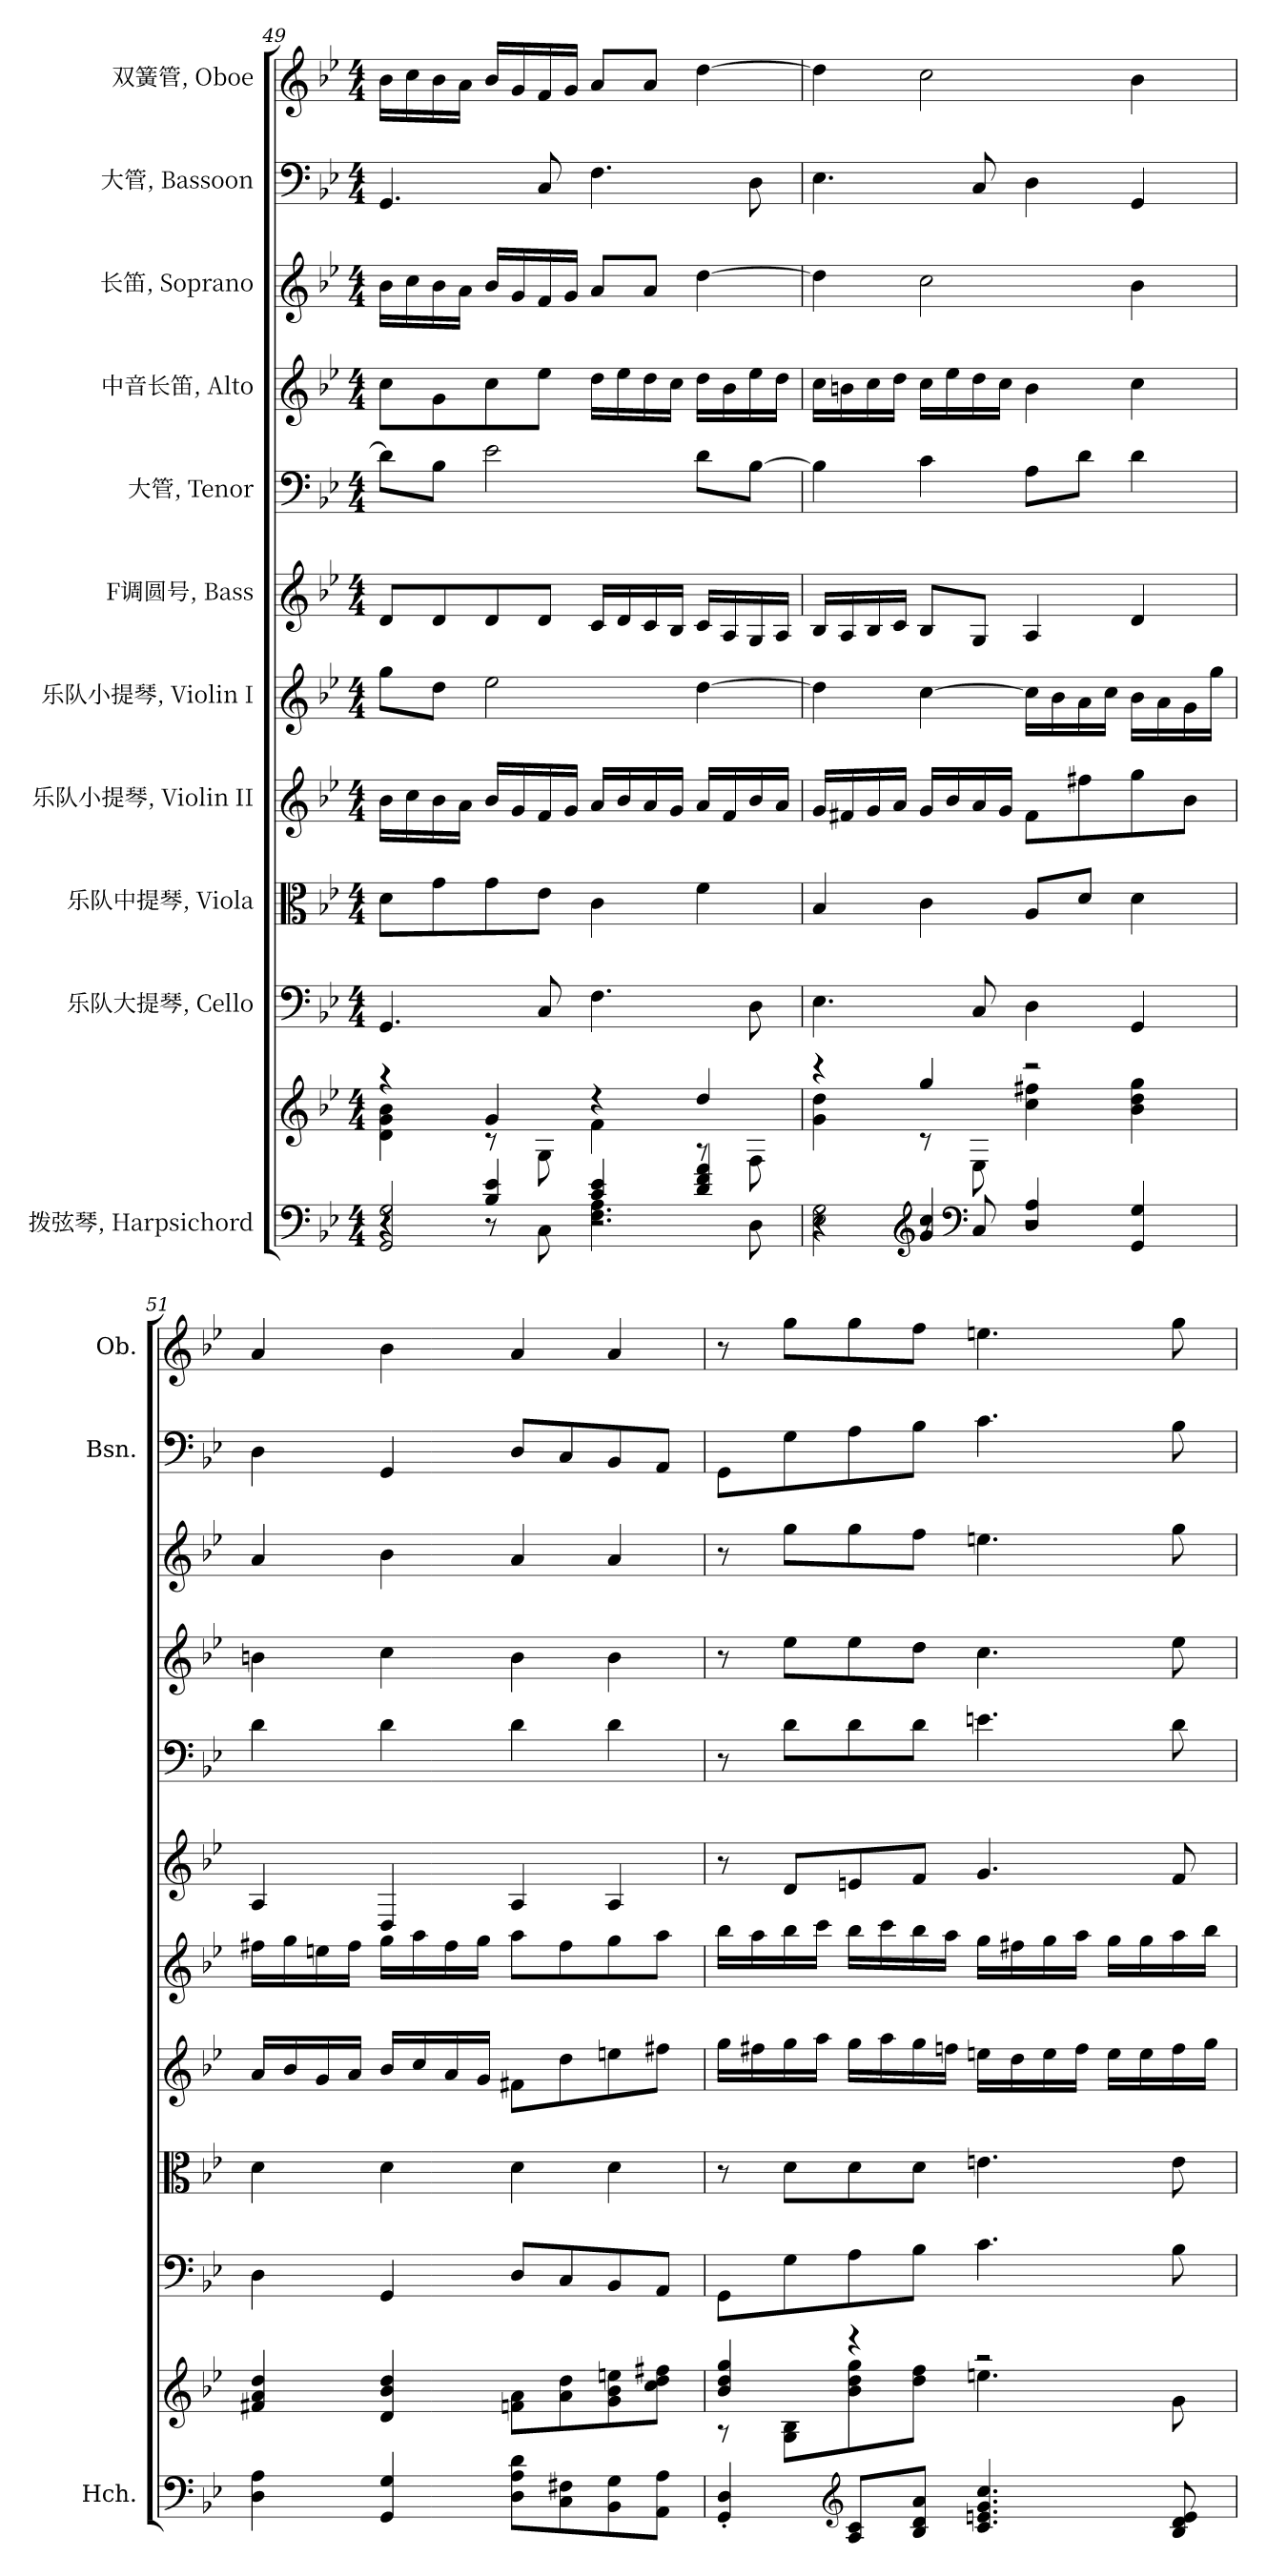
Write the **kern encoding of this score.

**kern	**kern	**kern	**kern	**kern	**kern	**kern	**kern	**kern	**kern	**kern	**kern
*part11	*part11	*part10	*part9	*part8	*part7	*part6	*part5	*part4	*part3	*part2	*part1
*staff12	*staff11	*staff10	*staff9	*staff8	*staff7	*staff6	*staff5	*staff4	*staff3	*staff2	*staff1
*I"拨弦琴, Harpsichord	*	*I"乐队大提琴, Cello	*I"乐队中提琴, Viola	*I"乐队小提琴, Violin II	*I"乐队小提琴, Violin I	*I"F调圆号, Bass	*I"大管, Tenor	*I"中音长笛, Alto	*I"长笛, Soprano	*I"大管, Bassoon	*I"双簧管, Oboe
*I'Hch.	*	*	*	*	*	*	*	*	*	*I'Bsn.	*I'Ob.
*clefF4	*clefG2	*clefF4	*clefC3	*clefG2	*clefG2	*clefG2	*clefF4	*clefG2	*clefG2	*clefF4	*clefG2
*	*	*	*	*	*	*ITrd4c7	*	*ITrd3c5	*	*	*
*k[b-e-]	*k[b-e-]	*k[b-e-]	*k[b-e-]	*k[b-e-]	*k[b-e-]	*k[b-e-a-]	*k[b-e-]	*k[b-]	*k[b-e-]	*k[b-e-]	*k[b-e-]
*M4/4	*M4/4	*M4/4	*M4/4	*M4/4	*M4/4	*M4/4	*M4/4	*M4/4	*M4/4	*M4/4	*M4/4
=49	=49	=49	=49	=49	=49	=49	=49	=49	=49	=49	=49
*^	*^	*	*	*	*	*	*	*	*	*	*
*	*^	*	*	*	*	*	*	*	*	*	*	*	*
4r	4r	2GG/ 2G/	4r	4d\ 4g\ 4b-\	4.GG/	8d\L	16b-\LL	8gg\L	8G/L	8d\L]	8g\L	16b-\LL	4.GG/	16b-\LL
.	.	.	.	.	.	.	16cc\	.	.	.	.	16cc\	.	16cc\
.	.	.	.	.	.	8g\	16b-\	8dd\J	8G/	8B-\J	8d\	16b-\	.	16b-\
.	.	.	.	.	.	.	16a\JJ	.	.	.	.	16a\JJ	.	16a\JJ
4B-/ 4e-/	8r	.	4g/	8r	.	8g\	16b-/LL	2ee-\	8G/	2e-\	8g\	16b-/LL	.	16b-/LL
.	.	.	.	.	.	.	16g/	.	.	.	.	16g/	.	16g/
.	8C\	.	.	8G\	8C/	8e-\J	16f/	.	8G/J	.	8b-\J	16f/	8C/	16f/
.	.	.	.	.	.	.	16g/JJ	.	.	.	.	16g/JJ	.	16g/JJ
4c/ 4e-/	4.F\ 4.A\	2r	4r	4f\	4.F\	4c\	16a/LL	.	16F/LL	.	16a\LL	8a/L	4.F\	8a/L
.	.	.	.	.	.	.	16b-/	.	16G/	.	16b-\	.	.	.
.	.	.	.	.	.	.	16a/	.	16F/	.	16a\	8a/J	.	8a/J
.	.	.	.	.	.	.	16g/JJ	.	16E-/JJ	.	16g\JJ	.	.	.
4d/ 4f/ 4a/	.	.	4dd/	8r	.	4f\	16a/LL	[4dd\	16F/LL	8d\L	16a\LL	[4dd\	.	[4dd\
.	.	.	.	.	.	.	16f/	.	16D/	.	16f\	.	.	.
.	8D\	.	.	8F\	8D\	.	16b-/	.	16C/	[8B-\J	16b-\	.	8D\	.
.	.	.	.	.	.	.	16a/JJ	.	16D/JJ	.	16a\JJ	.	.	.
!!LO:PB:g=z
=50	=50	=50	=50	=50	=50	=50	=50	=50	=50	=50	=50	=50	=50	=50
4r	2E-\ 2G\	4r	4r	4g\ 4dd\	4.E-\	4B-/	16g/LL	4dd\]	16E-/LL	4B-\]	16g\LL	4dd\]	4.E-\	4dd\]
.	.	.	.	.	.	.	16f#X/	.	16D/	.	16f#X\	.	.	.
.	.	.	.	.	.	.	16g/	.	16E-/	.	16g\	.	.	.
.	.	.	.	.	.	.	16a/JJ	.	16F/JJ	.	16a\JJ	.	.	.
*clefG2	*	*	*	*	*	*	*	*	*	*	*	*	*	*
4g/ 4cc/	.	8r	4gg/	8r	.	4c\	16g/LL	[4cc\	8E-/L	4c\	16g\LL	2cc\	.	2cc\
.	.	.	.	.	.	.	16b-/	.	.	.	16b-\	.	.	.
*clefF4	*	*	*	*	*	*	*	*	*	*	*	*	*	*
.	.	8C/	.	8E-\	8C/	.	16a/	.	8C/J	.	16a\	.	8C/	.
.	.	.	.	.	.	.	16g/JJ	.	.	.	16g\JJ	.	.	.
2r	2r	4D/ 4A/	2r	4cc\ 4ff#X\	4D\	8A/L	8f#\L	16cc\LL]	4D/	8A\L	4f#\	.	4D\	.
.	.	.	.	.	.	.	.	16b-\	.	.	.	.	.	.
.	.	.	.	.	.	8d/J	8ff#X\	16a\	.	8d\J	.	.	.	.
.	.	.	.	.	.	.	.	16cc\JJ	.	.	.	.	.	.
.	.	4GG/ 4G/	.	4b-\ 4dd\ 4gg\	4GG/	4d\	8gg\	16b-\LL	4G/	4d\	4g\	4b-\	4GG/	4b-\
.	.	.	.	.	.	.	.	16a\	.	.	.	.	.	.
.	.	.	.	.	.	.	8b-\J	16g\	.	.	.	.	.	.
.	.	.	.	.	.	.	.	16gg\JJ	.	.	.	.	.	.
*v	*v	*v	*	*	*	*	*	*	*	*	*	*	*	*
*	*v	*v	*	*	*	*	*	*	*	*	*	*
=51	=51	=51	=51	=51	=51	=51	=51	=51	=51	=51	=51
4D\ 4A\	4f#X/ 4a/ 4dd/	4D\	4d\	16a/LL	16ff#X\LL	4D/	4d\	4f#X\	4a/	4D\	4a/
.	.	.	.	16b-/	16gg\	.	.	.	.	.	.
.	.	.	.	16g/	16een\	.	.	.	.	.	.
.	.	.	.	16a/JJ	16ff#\JJ	.	.	.	.	.	.
4GG/ 4G/	4d/ 4b-/ 4dd/	4GG/	4d\	16b-/LL	16gg\LL	4GG/	4d\	4g\	4b-\	4GG/	4b-\
.	.	.	.	16cc/	16aa\	.	.	.	.	.	.
.	.	.	.	16a/	16ff#\	.	.	.	.	.	.
.	.	.	.	16g/JJ	16gg\JJ	.	.	.	.	.	.
8D\ 8A\ 8d\L	8fn\ 8a\L	8D/L	4d\	8f#X\L	8aa\L	4D/	4d\	4f#\	4a/	8D/L	4a/
8C\ 8F#X\	8a\ 8dd\	8C/	.	8dd\	8ff#\	.	.	.	.	8C/	.
8BB-\ 8G\	8g\ 8b-\ 8een\	8BB-/	4d\	8een\	8gg\	4D/	4d\	4f#\	4a/	8BB-/	4a/
8AA\ 8A\J	8cc\ 8dd\ 8ff#X\J	8AA/J	.	8ff#X\J	8aa\J	.	.	.	.	8AA/J	.
!!LO:PB:g=z
=52	=52	=52	=52	=52	=52	=52	=52	=52	=52	=52	=52
*	*^	*	*	*	*	*	*	*	*	*	*
4GG/' 4D/'	4b-/ 4dd/ 4gg/	8r	8GG\L	8r	16gg\LL	16bb-\LL	8r	8r	8r	8r	8GG\L	8r
.	.	.	.	.	16ff#X\	16aa\	.	.	.	.	.	.
.	.	8G\ 8B-\L	8G\	8d\L	16gg\	16bb-\	8G/L	8d\L	8b-\L	8gg\L	8G\	8gg\L
.	.	.	.	.	16aa\JJ	16ccc\JJ	.	.	.	.	.	.
*clefG2	*	*	*	*	*	*	*	*	*	*	*	*
8A/ 8c/L	4r	8b-\ 8dd\ 8gg\	8A\	8d\	16gg\LL	16bb-\LL	8An/	8d\	8b-\	8gg\	8A\	8gg\
.	.	.	.	.	16aa\	16ccc\	.	.	.	.	.	.
8B-/ 8d/ 8a/J	.	8dd\ 8ff\J	8B-\J	8d\J	16gg\	16bb-\	8B-/J	8d\J	8a\J	8ff\J	8B-\J	8ff\J
.	.	.	.	.	16ffn\JJ	16aa\JJ	.	.	.	.	.	.
4.c/ 4.en/ 4.g/ 4.cc/	2r	4.een\	4.c\	4.en\	16een\LL	16gg\LL	4.c/	4.en\	4.g\	4.een\	4.c\	4.een\
.	.	.	.	.	16dd\	16ff#X\	.	.	.	.	.	.
.	.	.	.	.	16ee\	16gg\	.	.	.	.	.	.
.	.	.	.	.	16ff\JJ	16aa\JJ	.	.	.	.	.	.
.	.	.	.	.	16ee\LL	16gg\LL	.	.	.	.	.	.
.	.	.	.	.	16ee\	16gg\	.	.	.	.	.	.
8B-/ 8d/ 8e/	.	8g\	8B-\	8e\	16ff\	16aa\	8B-/	8d\	8b-\	8gg\	8B-\	8gg\
.	.	.	.	.	16gg\JJ	16bb-\JJ	.	.	.	.	.	.
*	*v	*v	*	*	*	*	*	*	*	*	*	*
=	=	=	=	=	=	=	=	=	=	=	=
*-	*-	*-	*-	*-	*-	*-	*-	*-	*-	*-	*-
